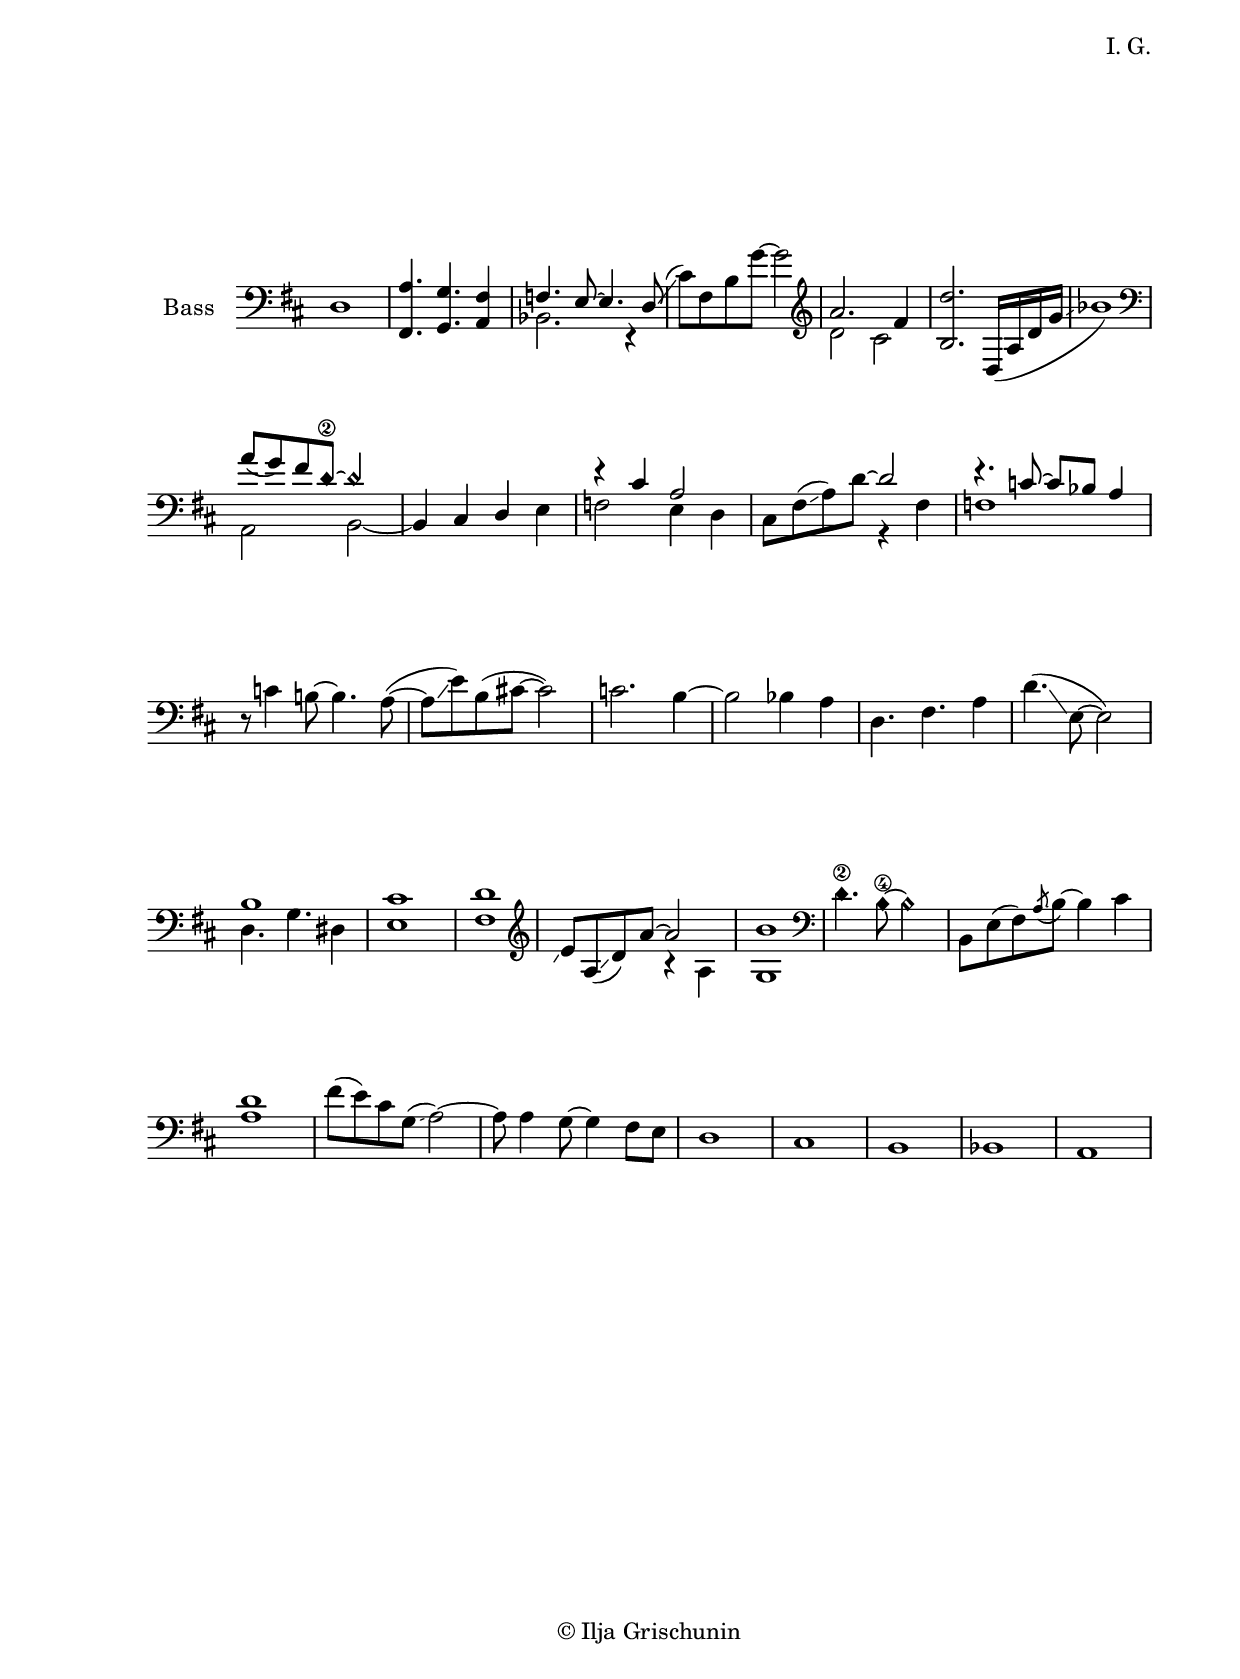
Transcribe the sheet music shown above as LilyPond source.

\version "2.19.15"
%\version "2.18.0"

\language "deutsch"

\header {
  title = ""
  meter = ""
  composer = "I. G."
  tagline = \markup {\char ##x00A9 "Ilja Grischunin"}
}

\paper {
  #(set-paper-size "a4")
  top-system-spacing #'basic-distance = #25
  top-markup-spacing #'basic-distance = #8
  markup-system-spacing #'basic-distance = #26
  system-system-spacing #'basic-distance = #20
  last-bottom-spacing #'basic-distance = #25
  two-sided = ##t
  inner-margin = 25
  outer-margin = 15
}

\layout {
  \context {
    \Score
    \remove "Bar_number_engraver"
  }
}
bassNote = \relative {
  %\set Staff.stringTunings = #'bass-tuning
  \clef bass
  \key d \major
  \time 4/4
  \override Staff.TimeSignature #'stencil = ##f
  \compressFullBarRests
  d1<fis, a'>4.<g g'><a fis'>4
  <<
    {
      f'4. e8~ e4. d8\glissando(
      \stemDown
      cis') fis, h g'~ g2
      \stemNeutral
      \clef treble
      a2. fis4
    }
    \\
    {
      b,,2. r4 s1 d'2 cis
    }
  >>
  <h d'>2. d,16_( a' d g\glissando b1)
  \clef bass
  <<
    {
      a8_( g) fis \harmonicByFret #12 d,8\2~ \harmonicByFret #12 d,2 s1
      r4 cis a2 \stemDown cis,8 fis\glissando( a) d~\stemUp d2
      r4. c8~ c b a4
    }
    \\
    {
      a,2 h~ \stemUp h4 cis d \stemNeutral e f2 e4 d s2 r4 fis f1
    }
  >>
  r8 c'4 h!8~ h4. a8~( a\glissando e') h( cis!~ cis2) c!2. h4~ h2 b4 a
  d,4. fis a4 d4.\glissando( e,8~ e2)
  <<
    {
      h'1 cis d
      \clef treble
      \hideNotes \grace h8\glissando \unHideNotes
      e a,\glissando_( d) a'~ a2 h1
    }
    \\
    {
      d,,4. g dis4 e1 fis s2 r4 a g1
    }
  >>
  \clef bass
  \harmonicByFret #12 d4.\2
  \harmonicByFret #7 e,8\4~
  \harmonicByFret #7 e,2
  h,8 e( fis) \acciaccatura a\glissando h~ h4 cis <a d>1
  fis'8( e) cis g\glissando( a2)~ a8 a4 g8~ g4 fis8 e
  d1 cis h b a
}
\score {
  \new Staff \with {
    instrumentName = \markup {
      \left-column {
        "Bass"
      }
    }
  }
  \bassNote
}